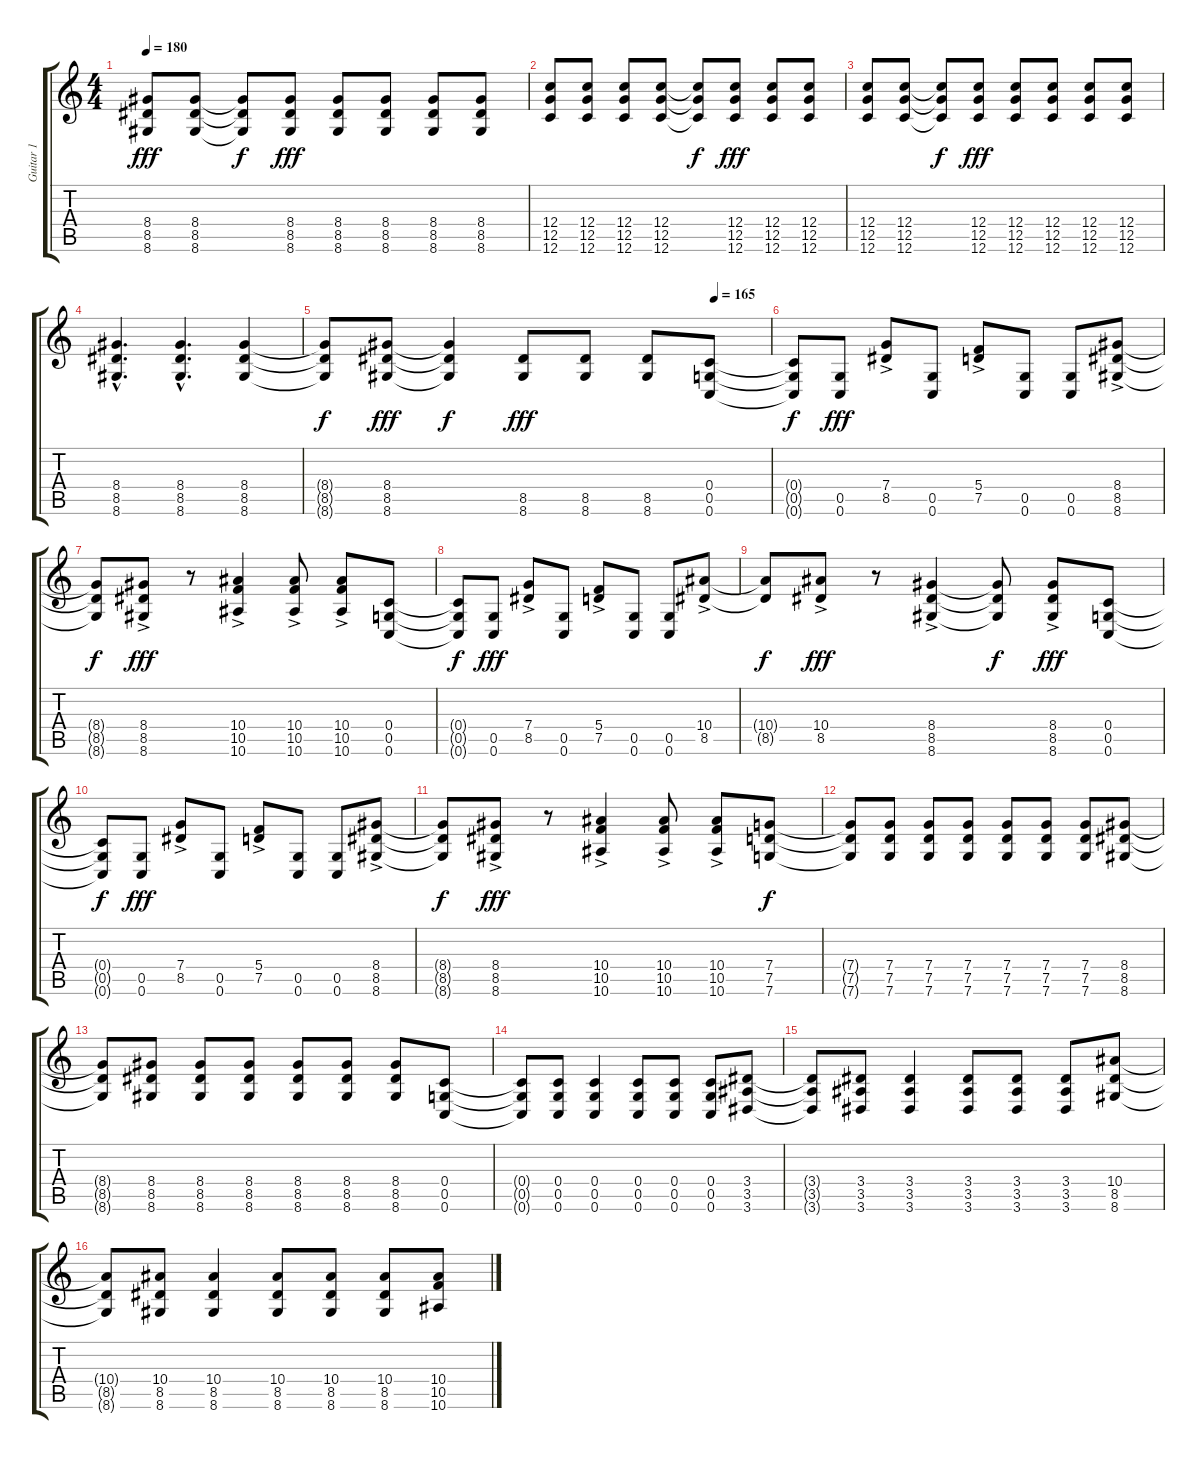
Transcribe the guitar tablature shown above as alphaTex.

\track ("Guitar 1" "Guitar 1") {instrument overdrivenguitar}
\staff {score tabs}
\tuning (D4 A3 F3 C3 G2 C2) {hide}
\ts (4 4)
\tempo 180
\clef g2
\ks c
(8.4 8.5 8.6).8{dy fff} (8.4 8.5 8.6).8 (8.4{t} 8.5{t} 8.6{t}).8{dy f} (8.4 8.5 8.6).8{dy fff} (8.4 8.5 8.6).8 (8.4 8.5 8.6).8 (8.4 8.5 8.6).8 (8.4 8.5 8.6).8 |
(12.4 12.5 12.6).8 (12.4 12.5 12.6).8 (12.4 12.5 12.6).8 (12.4 12.5 12.6).8 (12.4{t} 12.5{t} 12.6{t}).8{dy f} (12.4 12.5 12.6).8{dy fff} (12.4 12.5 12.6).8 (12.4 12.5 12.6).8 |
(12.4 12.5 12.6).8 (12.4 12.5 12.6).8 (12.4{t} 12.5{t} 12.6{t}).8{dy f} (12.4 12.5 12.6).8{dy fff} (12.4 12.5 12.6).8 (12.4 12.5 12.6).8 (12.4 12.5 12.6).8 (12.4 12.5 12.6).8 |
(8.4{hac} 8.5{hac} 8.6{hac}).4{d} (8.4{hac} 8.5{hac} 8.6{hac}).4{d} (8.4 8.5 8.6).4 |
\tempo (165 0.875)
(8.4{t} 8.5{t} 8.6{t}).8{dy f} (8.4 8.5 8.6).8{dy fff} (8.4{t} 8.5{t} 8.6{t}).4{dy f} (8.5 8.6).8{dy fff} (8.5 8.6).8 (8.5 8.6).8 (0.4 0.5 0.6).8 |
(0.4{t} 0.5{t} 0.6{t}).8{dy f} (0.5 0.6).8{dy fff} (7.4 8.5{ac}).8 (0.5 0.6).8 (5.4 7.5{ac}).8 (0.5 0.6).8 (0.5 0.6).8 (8.4 8.5 8.6{ac}).8 |
(8.4{t} 8.5{t} 8.6{t}).8{dy f} (8.4 8.5 8.6{ac}).8{dy fff} r.8 (10.4 10.5 10.6{ac}).4 (10.4 10.5 10.6{ac}).8 (10.4 10.5 10.6{ac}).8 (0.4 0.5 0.6).8 |
(0.4{t} 0.5{t} 0.6{t}).8{dy f} (0.5 0.6).8{dy fff} (7.4 8.5{ac}).8 (0.5 0.6).8 (5.4 7.5{ac}).8 (0.5 0.6).8 (0.5 0.6).8 (10.4 8.5{ac}).8 |
(10.4{t} 8.5{t}).8{dy f} (10.4 8.5{ac}).8{dy fff} r.8 (8.4 8.5 8.6{ac}).4 (8.4{t} 8.5{t} 8.6{t}).8{dy f} (8.4 8.5 8.6{ac}).8{dy fff} (0.4 0.5 0.6).8 |
(0.4{t} 0.5{t} 0.6{t}).8{dy f} (0.5 0.6).8{dy fff} (7.4 8.5{ac}).8 (0.5 0.6).8 (5.4 7.5{ac}).8 (0.5 0.6).8 (0.5 0.6).8 (8.4 8.5 8.6{ac}).8 |
(8.4{t} 8.5{t} 8.6{t}).8{dy f} (8.4 8.5 8.6{ac}).8{dy fff} r.8 (10.4 10.5 10.6{ac}).4 (10.4 10.5 10.6{ac}).8 (10.4 10.5 10.6{ac}).8 (7.4 7.5 7.6).8{dy f} |
(7.4{t} 7.5{t} 7.6{t}).8 (7.4 7.5 7.6).8 (7.4 7.5 7.6).8 (7.4 7.5 7.6).8 (7.4 7.5 7.6).8 (7.4 7.5 7.6).8 (7.4 7.5 7.6).8 (8.4 8.5 8.6).8 |
(8.4{t} 8.5{t} 8.6{t}).8 (8.4 8.5 8.6).8 (8.4 8.5 8.6).8 (8.4 8.5 8.6).8 (8.4 8.5 8.6).8 (8.4 8.5 8.6).8 (8.4 8.5 8.6).8 (0.4 0.5 0.6).8 |
(0.4{t} 0.5{t} 0.6{t}).8 (0.4 0.5 0.6).8 (0.4 0.5 0.6).4 (0.4 0.5 0.6).8 (0.4 0.5 0.6).8 (0.4 0.5 0.6).8 (3.4 3.5 3.6).8 |
(3.4{t} 3.5{t} 3.6{t}).8 (3.4 3.5 3.6).8 (3.4 3.5 3.6).4 (3.4 3.5 3.6).8 (3.4 3.5 3.6).8 (3.4 3.5 3.6).8 (10.4 8.5 8.6).8 |
(10.4{t} 8.5{t} 8.6{t}).8 (10.4 8.5 8.6).8 (10.4 8.5 8.6).4 (10.4 8.5 8.6).8 (10.4 8.5 8.6).8 (10.4 8.5 8.6).8 (10.4 10.5 10.6).8
